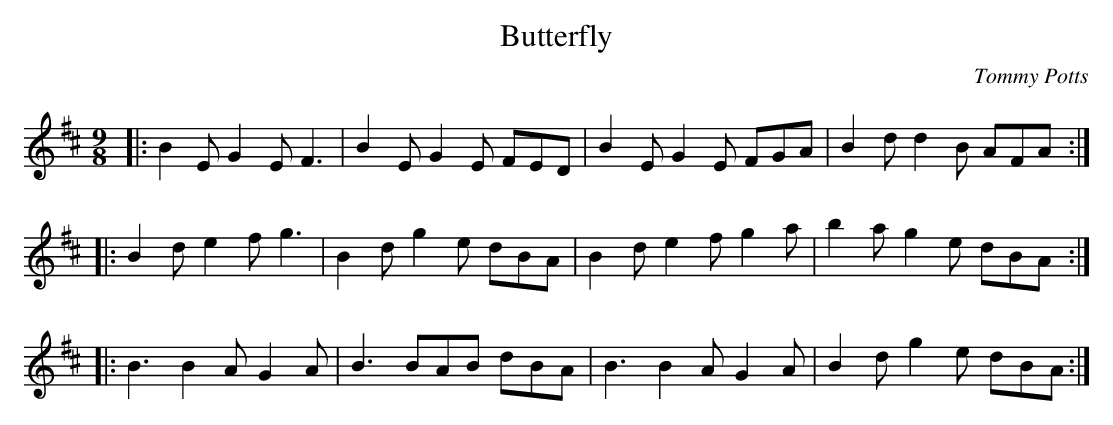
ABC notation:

X:1
T:Butterfly
M:9/8
L:1/8
C:Tommy Potts
K:D
|:B2E G2E F3|B2E G2E FED|B2E G2E FGA|B2d d2B AFA:|
|:B2d e2f g3|B2d g2e dBA|B2d e2f g2a|b2a g2e dBA:|
|:B3 B2A G2A|B3 BAB dBA|B3 B2A G2A|B2d g2e dBA:|
